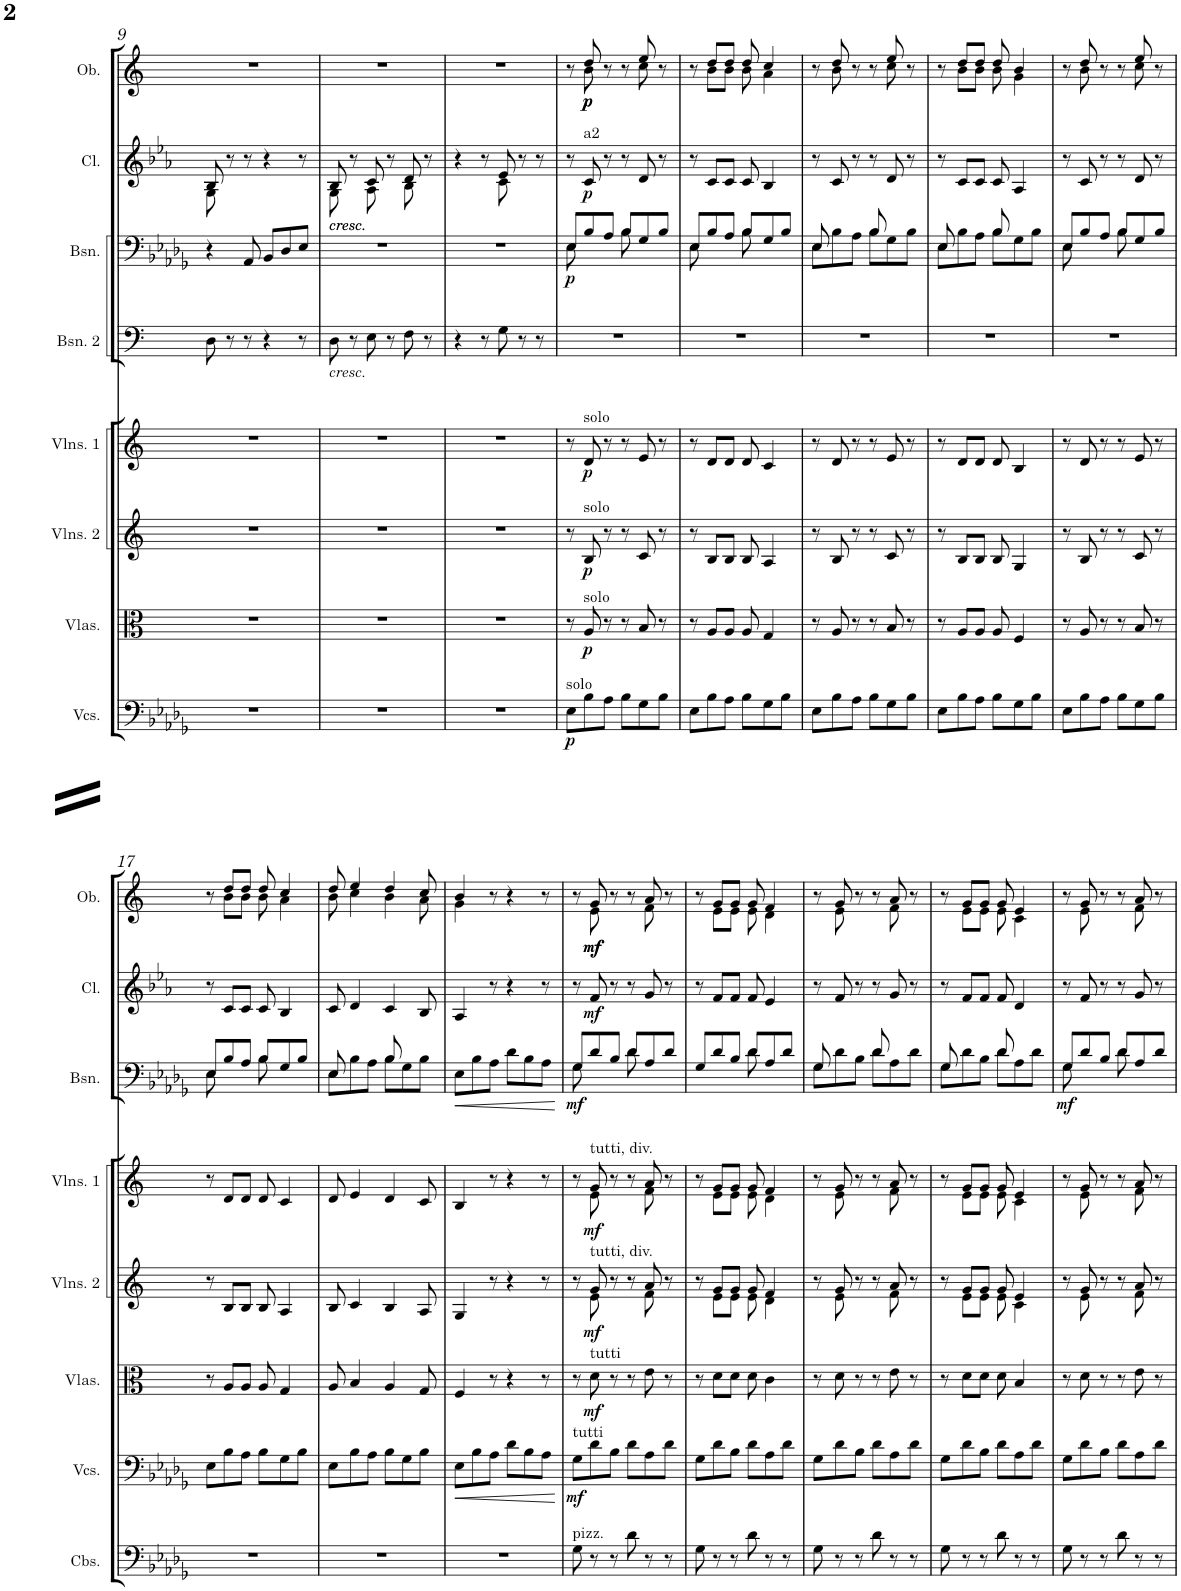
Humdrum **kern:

**kern	**kern	**dynam	**kern	**dynam	**kern	**dynam	**kern	**dynam	**kern	**kern	**dynam	**kern	**dynam	**kern	**dynam	**kern
*part10	*part9	*part9	*part8	*part8	*part7	*part7	*part6	*part6	*part5	*part4	*part4	*part3	*part3	*part2	*part2	*part1
*staff10	*staff9	*staff9	*staff8	*staff8	*staff7	*staff7	*staff6	*staff6	*staff5	*staff4	*staff4	*staff3	*staff3	*staff2	*staff2	*staff1
*I"Contrabasses	*I"Violoncellos	*	*I"Violas	*	*I"Violins 2	*	*I"Violins 1	*	*I"Bassoon 2	*I"Bassoon	*	*I"2 Clarinets	*	*I"2 Oboes	*	*I"2 Flutes
*I'Cbs.	*I'Vcs.	*	*I'Vlas.	*	*I'Vlns. 2	*	*I'Vlns. 1	*	*I'Bsn. 2	*I'Bsn.	*	*I'Cl.	*	*I'Ob.	*	*I'Fl.
!!LO:PB:g=z
*clefF4	*clefF4	*	*clefC3	*	*clefG2	*	*clefG2	*	*clefF4	*clefF4	*	*clefG2	*	*clefG2	*	*clefG2
*Trd7c12	*	*	*	*	*	*	*	*	*	*	*	*Trd1c2	*	*	*	*
*k[b-e-a-d-g-]	*k[b-e-a-d-g-]	*	*k[]	*	*k[]	*	*k[]	*	*k[]	*k[b-e-a-d-g-]	*	*k[b-e-a-]	*	*k[]	*	*k[]
*M6/8	*M6/8	*	*M6/8	*	*M6/8	*	*M6/8	*	*M6/8	*M6/8	*	*M6/8	*	*M6/8	*	*M6/8
=9	=9	=9	=9	=9	=9	=9	=9	=9	=9	=9	=9	=9	=9	=9	=9	=9
*	*	*	*	*	*	*	*	*	*	*	*	*^	*	*	*	*
2.r	2.r	.	2.r	.	2.r	.	2.r	.	8D\	4r	.	8B-/	8G\	.	2.r	.	2.r
.	.	.	.	.	.	.	.	.	8r	.	.	8r	2ryy	.	.	.	.
.	.	.	.	.	.	.	.	.	8r	8AA-/	.	8r	.	.	.	.	.
.	.	.	.	.	.	.	.	.	4r	8BB-/L	.	4r	.	.	.	.	.
.	.	.	.	.	.	.	.	.	.	8D-/	.	.	.	.	.	.	.
.	.	.	.	.	.	.	.	.	8r	8E-/J	.	8r	8ryy	.	.	.	.
=10	=10	=10	=10	=10	=10	=10	=10	=10	=10	=10	=10	=10	=10	=10	=10	=10	=10
!	!	!	!	!	!	!	!	!	!	!	!	!LO:TX:b:i:t=cresc.	!	!	!	!	!
!	!	!	!	!	!	!	!	!	!	!	!	!LO:TX:b:i:t=cresc.	!	!	!	!	!
!	!	!	!	!	!	!	!	!	!LO:TX:b:i:t=cresc.	!	!	!	!	!	!	!	!
2.r	2.r	.	2.r	.	2.r	.	2.r	.	8D\	2.r	.	8B-/	8G\	.	2.r	.	2.r
.	.	.	.	.	.	.	.	.	8r	.	.	8r	8ryy	.	.	.	.
.	.	.	.	.	.	.	.	.	8E\	.	.	8c/	8A-\	.	.	.	.
.	.	.	.	.	.	.	.	.	8r	.	.	8r	8ryy	.	.	.	.
.	.	.	.	.	.	.	.	.	8F\	.	.	8d/	8B-\	.	.	.	.
.	.	.	.	.	.	.	.	.	8r	.	.	8r	8ryy	.	.	.	.
=11	=11	=11	=11	=11	=11	=11	=11	=11	=11	=11	=11	=11	=11	=11	=11	=11	=11
2.r	2.r	.	2.r	.	2.r	.	2.r	.	4r	2.r	.	4r	4.ryy	.	2.r	.	2.r
.	.	.	.	.	.	.	.	.	8r	.	.	8r	.	.	.	.	.
.	.	.	.	.	.	.	.	.	8G\	.	.	8e-/	8c\	.	.	.	.
.	.	.	.	.	.	.	.	.	8r	.	.	8r	4ryy	.	.	.	.
.	.	.	.	.	.	.	.	.	8r	.	.	8r	.	.	.	.	.
*	*	*	*	*	*	*	*	*	*	*	*	*v	*v	*	*	*	*
=12	=12	=12	=12	=12	=12	=12	=12	=12	=12	=12	=12	=12	=12	=12	=12	=12
*	*	*	*	*	*	*	*	*	*	*^	*	*	*	*^	*	*
!	!LO:TX:a:t=solo	!	!	!	!	!	!	!	!	!	!	!	!	!	!	!	!	!
!	!	!LO:DY:b	!	!	!	!	!	!	!	!	!	!LO:DY:b	!	!	!	!	!	!
2.r	8E-\L	p	8r	.	8r	.	8r	.	2.r	8E-/L	8E-\	p	8r	.	8r	8ryy	.	2.r
!	!	!	!	!	!	!	!	!	!	!	!	!	!LO:TX:a:t=a2	!	!	!	!	!
!	!	!	!	!	!	!	!LO:TX:a:t=solo	!	!	!	!	!	!	!	!	!	!	!
!	!	!	!	!	!LO:TX:a:t=solo	!	!	!	!	!	!	!	!	!	!	!	!	!
!	!	!	!LO:TX:a:t=solo	!	!	!	!	!	!	!	!	!	!	!	!	!	!	!
!	!	!	!	!LO:DY:b	!	!LO:DY:b	!	!LO:DY:b	!	!	!	!	!	!LO:DY:b	!	!	!LO:DY:b	!
!	!	!	!	!	!	!	!	!	!	!	!	!	!	!	!	!	!LO:DY:n=1:b	!
.	8B-\	.	8A/	p	8B/	p	8d/	p	.	8B-/	4ryy	.	8c/	p	8dd/	8b\	p p	.
.	8A-\J	.	8r	.	8r	.	8r	.	.	8A-/J	.	.	8r	.	8r	4ryy	.	.
.	8B-\L	.	8r	.	8r	.	8r	.	.	8B-/L	8B-\	.	8r	.	8r	.	.	.
.	8G-\	.	8B/	.	8c/	.	8e/	.	.	8G-/	4ryy	.	8d/	.	8ee/	8cc\	.	.
.	8B-\J	.	8r	.	8r	.	8r	.	.	8B-/J	.	.	8r	.	8r	8ryy	.	.
=13	=13	=13	=13	=13	=13	=13	=13	=13	=13	=13	=13	=13	=13	=13	=13	=13	=13	=13
2.r	8E-\L	.	8r	.	8r	.	8r	.	2.r	8E-/L	8E-\	.	8r	.	8r	8ryy	.	2.r
.	8B-\	.	8A/L	.	8B/L	.	8d/L	.	.	8B-/	4ryy	.	8c/L	.	8dd/L	8b\L	.	.
.	8A-\J	.	8A/J	.	8B/J	.	8d/J	.	.	8A-/J	.	.	8c/J	.	8dd/J	8b\J	.	.
.	8B-\L	.	8A/	.	8B/	.	8d/	.	.	8B-/L	8B-\	.	8c/	.	8dd/	8b\	.	.
.	8G-\	.	4G/	.	4A/	.	4c/	.	.	8G-/	4ryy	.	4B-/	.	4cc/	4a\	.	.
.	8B-\J	.	.	.	.	.	.	.	.	8B-/J	.	.	.	.	.	.	.	.
=14	=14	=14	=14	=14	=14	=14	=14	=14	=14	=14	=14	=14	=14	=14	=14	=14	=14	=14
2.r	8E-\L	.	8r	.	8r	.	8r	.	2.r	8E-/	8E-\L	.	8r	.	8r	8ryy	.	2.r
.	8B-\	.	8A/	.	8B/	.	8d/	.	.	8ryy	8B-\	.	8c/	.	8dd/	8b\	.	.
.	8A-\J	.	8r	.	8r	.	8r	.	.	8ryy	8A-\J	.	8r	.	8r	4ryy	.	.
.	8B-\L	.	8r	.	8r	.	8r	.	.	8B-/	8B-\L	.	8r	.	8r	.	.	.
.	8G-\	.	8B/	.	8c/	.	8e/	.	.	8ryy	8G-\	.	8d/	.	8ee/	8cc\	.	.
.	8B-\J	.	8r	.	8r	.	8r	.	.	8ryy	8B-\J	.	8r	.	8r	8ryy	.	.
=15	=15	=15	=15	=15	=15	=15	=15	=15	=15	=15	=15	=15	=15	=15	=15	=15	=15	=15
2.r	8E-\L	.	8r	.	8r	.	8r	.	2.r	8E-/	8E-\L	.	8r	.	8r	8ryy	.	2.r
.	8B-\	.	8A/L	.	8B/L	.	8d/L	.	.	8ryy	8B-\	.	8c/L	.	8dd/L	8b\L	.	.
.	8A-\J	.	8A/J	.	8B/J	.	8d/J	.	.	8ryy	8A-\J	.	8c/J	.	8dd/J	8b\J	.	.
.	8B-\L	.	8A/	.	8B/	.	8d/	.	.	8B-/	8B-\L	.	8c/	.	8dd/	8b\	.	.
.	8G-\	.	4F/	.	4G/	.	4B/	.	.	8ryy	8G-\	.	4A-/	.	4b/	4g\	.	.
.	8B-\J	.	.	.	.	.	.	.	.	8ryy	8B-\J	.	.	.	.	.	.	.
=16	=16	=16	=16	=16	=16	=16	=16	=16	=16	=16	=16	=16	=16	=16	=16	=16	=16	=16
2.r	8E-\L	.	8r	.	8r	.	8r	.	2.r	8E-/L	8E-\	.	8r	.	8r	8ryy	.	2.r
.	8B-\	.	8A/	.	8B/	.	8d/	.	.	8B-/	8ryy	.	8c/	.	8dd/	8b\	.	.
.	8A-\J	.	8r	.	8r	.	8r	.	.	8A-/J	8ryy	.	8r	.	8r	4ryy	.	.
.	8B-\L	.	8r	.	8r	.	8r	.	.	8B-/L	8B-\	.	8r	.	8r	.	.	.
.	8G-\	.	8B/	.	8c/	.	8e/	.	.	8G-/	8ryy	.	8d/	.	8ee/	8cc\	.	.
.	8B-\J	.	8r	.	8r	.	8r	.	.	8B-/J	8ryy	.	8r	.	8r	8ryy	.	.
!!LO:LB:g=z
=17	=17	=17	=17	=17	=17	=17	=17	=17	=17	=17	=17	=17	=17	=17	=17	=17	=17	=17
2.r	8E-\L	.	8r	.	8r	.	8r	.	2.r	8E-/L	8E-\	.	8r	.	8r	8ryy	.	2.r
.	8B-\	.	8A/L	.	8B/L	.	8d/L	.	.	8B-/	4ryy	.	8c/L	.	8dd/L	8b\L	.	.
.	8A-\J	.	8A/J	.	8B/J	.	8d/J	.	.	8A-/J	.	.	8c/J	.	8dd/J	8b\J	.	.
.	8B-\L	.	8A/	.	8B/	.	8d/	.	.	8B-/L	8B-\	.	8c/	.	8dd/	8b\	.	.
.	8G-\	.	4G/	.	4A/	.	4c/	.	.	8G-/	4ryy	.	4B-/	.	4cc/	4a\	.	.
.	8B-\J	.	.	.	.	.	.	.	.	8B-/J	.	.	.	.	.	.	.	.
=18	=18	=18	=18	=18	=18	=18	=18	=18	=18	=18	=18	=18	=18	=18	=18	=18	=18	=18
2.r	8E-\L	.	8A/	.	8B/	.	8d/	.	2.r	8E-/	8E-\L	.	8c/	.	8dd/	8b\	.	2.r
.	8B-\	.	4B/	.	4c/	.	4e/	.	.	8ryy	8B-\	.	4d/	.	4ee/	4cc\	.	.
.	8A-\J	.	.	.	.	.	.	.	.	8ryy	8A-\J	.	.	.	.	.	.	.
.	8B-\L	.	4A/	.	4B/	.	4d/	.	.	8B-/	8B-\L	.	4c/	.	4dd/	4b\	.	.
.	8G-\	.	.	.	.	.	.	.	.	8ryy	8G-\	.	.	.	.	.	.	.
.	8B-\J	.	8G/	.	8A/	.	8c/	.	.	8ryy	8B-\J	.	8B-/	.	8cc/	8a\	.	.
=19	=19	=19	=19	=19	=19	=19	=19	=19	=19	=19	=19	=19	=19	=19	=19	=19	=19	=19
!	!	!LO:HP:b	!	!	!	!	!	!	!	!	!	!LO:HP:b	!	!	!	!	!	!
2.r	8E-\L	<	4F/	.	4G/	.	4B/	.	2.r	8ryy	8E-\L	<	4A-/	.	4b/	4g\	.	2.r
.	8B-\	.	.	.	.	.	.	.	.	8ryy	8B-\	.	.	.	.	.	.	.
.	8A-\J	.	8r	.	8r	.	8r	.	.	8ryy	8A-\J	.	8r	.	8r	2ryy	.	.
.	8d-\L	.	4r	.	4r	.	4r	.	.	8ryy	8d-\L	.	4r	.	4r	.	.	.
.	8B-\	.	.	.	.	.	.	.	.	8ryy	8B-\	.	.	.	.	.	.	.
.	8A-\J	.	8r	.	8r	.	8r	.	.	8ryy	8A-\J	.	8r	.	8r	.	.	.
*	*	*	*	*	*	*	*	*	*	*v	*v	*	*	*	*v	*v	*	*
.	.	[	.	.	.	.	.	.	.	.	[	.	.	.	.	.
=20	=20	=20	=20	=20	=20	=20	=20	=20	=20	=20	=20	=20	=20	=20	=20	=20
*	*	*	*	*	*^	*	*^	*	*	*^	*	*	*	*^	*	*
!	!LO:TX:a:t=tutti	!	!	!	!	!	!	!	!	!	!	!	!	!	!	!	!	!	!	!
!LO:TX:a:t=pizz.	!	!	!	!	!	!	!	!	!	!	!	!	!	!	!	!	!	!	!	!
!	!	!LO:DY:b	!	!	!	!	!	!	!	!	!	!	!	!LO:DY:b	!	!	!	!	!	!
8G-\	8G-\L	mf	8r	.	8r	8ryy	.	8r	8ryy	.	2.r	8G-/L	8G-\	mf	8r	.	8r	8ryy	.	2.r
!	!	!	!	!	!	!	!	!LO:TX:a:t=tutti, div.	!	!	!	!	!	!	!	!	!	!	!	!
!	!	!	!	!	!LO:TX:a:t=tutti, div.	!	!	!	!	!	!	!	!	!	!	!	!	!	!	!
!	!	!	!LO:TX:a:t=tutti	!	!	!	!	!	!	!	!	!	!	!	!	!	!	!	!	!
!	!	!	!	!LO:DY:b	!	!	!LO:DY:b	!	!	!LO:DY:b	!	!	!	!	!	!LO:DY:b	!	!	!LO:DY:b	!
!	!	!	!	!	!	!	!	!	!	!	!	!	!	!	!	!	!	!	!LO:DY:n=1:b	!
8r	8d-\	.	8d\	mf	8g/	8e\	mf	8g/	8e\	mf	.	8d-/	8ryy	.	8f/	mf	8g/	8e\	mf mf	.
8r	8B-\J	.	8r	.	8r	4ryy	.	8r	4ryy	.	.	8B-/J	8ryy	.	8r	.	8r	4ryy	.	.
8d-\	8d-\L	.	8r	.	8r	.	.	8r	.	.	.	8d-/L	8d-\	.	8r	.	8r	.	.	.
8r	8A-\	.	8e\	.	8a/	8f\	.	8a/	8f\	.	.	8A-/	8ryy	.	8g/	.	8a/	8f\	.	.
8r	8d-\J	.	8r	.	8r	8ryy	.	8r	8ryy	.	.	8d-/J	8ryy	.	8r	.	8r	8ryy	.	.
=21	=21	=21	=21	=21	=21	=21	=21	=21	=21	=21	=21	=21	=21	=21	=21	=21	=21	=21	=21	=21
8G-\	8G-\L	.	8r	.	8r	8ryy	.	8r	8ryy	.	2.r	8G-/L	4.ryy	.	8r	.	8r	8ryy	.	2.r
8r	8d-\	.	8d\L	.	8g/L	8e\L	.	8g/L	8e\L	.	.	8d-/	.	.	8f/L	.	8g/L	8e\L	.	.
8r	8B-\J	.	8d\J	.	8g/J	8e\J	.	8g/J	8e\J	.	.	8B-/J	.	.	8f/J	.	8g/J	8e\J	.	.
8d-\	8d-\L	.	8d\	.	8g/	8e\	.	8g/	8e\	.	.	8d-/L	8d-\	.	8f/	.	8g/	8e\	.	.
8r	8A-\	.	4c\	.	4f/	4d\	.	4f/	4d\	.	.	8A-/	4ryy	.	4e-/	.	4f/	4d\	.	.
8r	8d-\J	.	.	.	.	.	.	.	.	.	.	8d-/J	.	.	.	.	.	.	.	.
=22	=22	=22	=22	=22	=22	=22	=22	=22	=22	=22	=22	=22	=22	=22	=22	=22	=22	=22	=22	=22
8G-\	8G-\L	.	8r	.	8r	8ryy	.	8r	8ryy	.	2.r	8G-/	8G-\L	.	8r	.	8r	8ryy	.	2.r
8r	8d-\	.	8d\	.	8g/	8e\	.	8g/	8e\	.	.	8ryy	8d-\	.	8f/	.	8g/	8e\	.	.
8r	8B-\J	.	8r	.	8r	4ryy	.	8r	4ryy	.	.	8ryy	8B-\J	.	8r	.	8r	4ryy	.	.
8d-\	8d-\L	.	8r	.	8r	.	.	8r	.	.	.	8d-/	8d-\L	.	8r	.	8r	.	.	.
8r	8A-\	.	8e\	.	8a/	8f\	.	8a/	8f\	.	.	8ryy	8A-\	.	8g/	.	8a/	8f\	.	.
8r	8d-\J	.	8r	.	8r	8ryy	.	8r	8ryy	.	.	8ryy	8d-\J	.	8r	.	8r	8ryy	.	.
=23	=23	=23	=23	=23	=23	=23	=23	=23	=23	=23	=23	=23	=23	=23	=23	=23	=23	=23	=23	=23
8G-\	8G-\L	.	8r	.	8r	8ryy	.	8r	8ryy	.	2.r	8G-/	8G-\L	.	8r	.	8r	8ryy	.	2.r
8r	8d-\	.	8d\L	.	8g/L	8e\L	.	8g/L	8e\L	.	.	8ryy	8d-\	.	8f/L	.	8g/L	8e\L	.	.
8r	8B-\J	.	8d\J	.	8g/J	8e\J	.	8g/J	8e\J	.	.	8ryy	8B-\J	.	8f/J	.	8g/J	8e\J	.	.
8d-\	8d-\L	.	8d\	.	8g/	8e\	.	8g/	8e\	.	.	8d-/	8d-\L	.	8f/	.	8g/	8e\	.	.
8r	8A-\	.	4B/	.	4e/	4c\	.	4e/	4c\	.	.	8ryy	8A-\	.	4d/	.	4e/	4c\	.	.
8r	8d-\J	.	.	.	.	.	.	.	.	.	.	8ryy	8d-\J	.	.	.	.	.	.	.
=24	=24	=24	=24	=24	=24	=24	=24	=24	=24	=24	=24	=24	=24	=24	=24	=24	=24	=24	=24	=24
!	!	!	!	!	!	!	!	!	!	!	!	!	!	!LO:DY:b	!	!	!	!	!	!
8G-\	8G-\L	.	8r	.	8r	8ryy	.	8r	8ryy	.	2.r	8G-/L	8G-\	mf	8r	.	8r	8ryy	.	2.r
8r	8d-\	.	8d\	.	8g/	8e\	.	8g/	8e\	.	.	8d-/	8ryy	.	8f/	.	8g/	8e\	.	.
8r	8B-\J	.	8r	.	8r	4ryy	.	8r	4ryy	.	.	8B-/J	8ryy	.	8r	.	8r	4ryy	.	.
8d-\	8d-\L	.	8r	.	8r	.	.	8r	.	.	.	8d-/L	8d-\	.	8r	.	8r	.	.	.
8r	8A-\	.	8e\	.	8a/	8f\	.	8a/	8f\	.	.	8A-/	8ryy	.	8g/	.	8a/	8f\	.	.
8r	8d-\J	.	8r	.	8r	8ryy	.	8r	8ryy	.	.	8d-/J	8ryy	.	8r	.	8r	8ryy	.	.
*	*	*	*	*	*v	*v	*	*	*	*	*	*v	*v	*	*	*	*v	*v	*	*
*	*	*	*	*	*	*	*v	*v	*	*	*	*	*	*	*	*	*
=	=	=	=	=	=	=	=	=	=	=	=	=	=	=	=	=
*-	*-	*-	*-	*-	*-	*-	*-	*-	*-	*-	*-	*-	*-	*-	*-	*-
